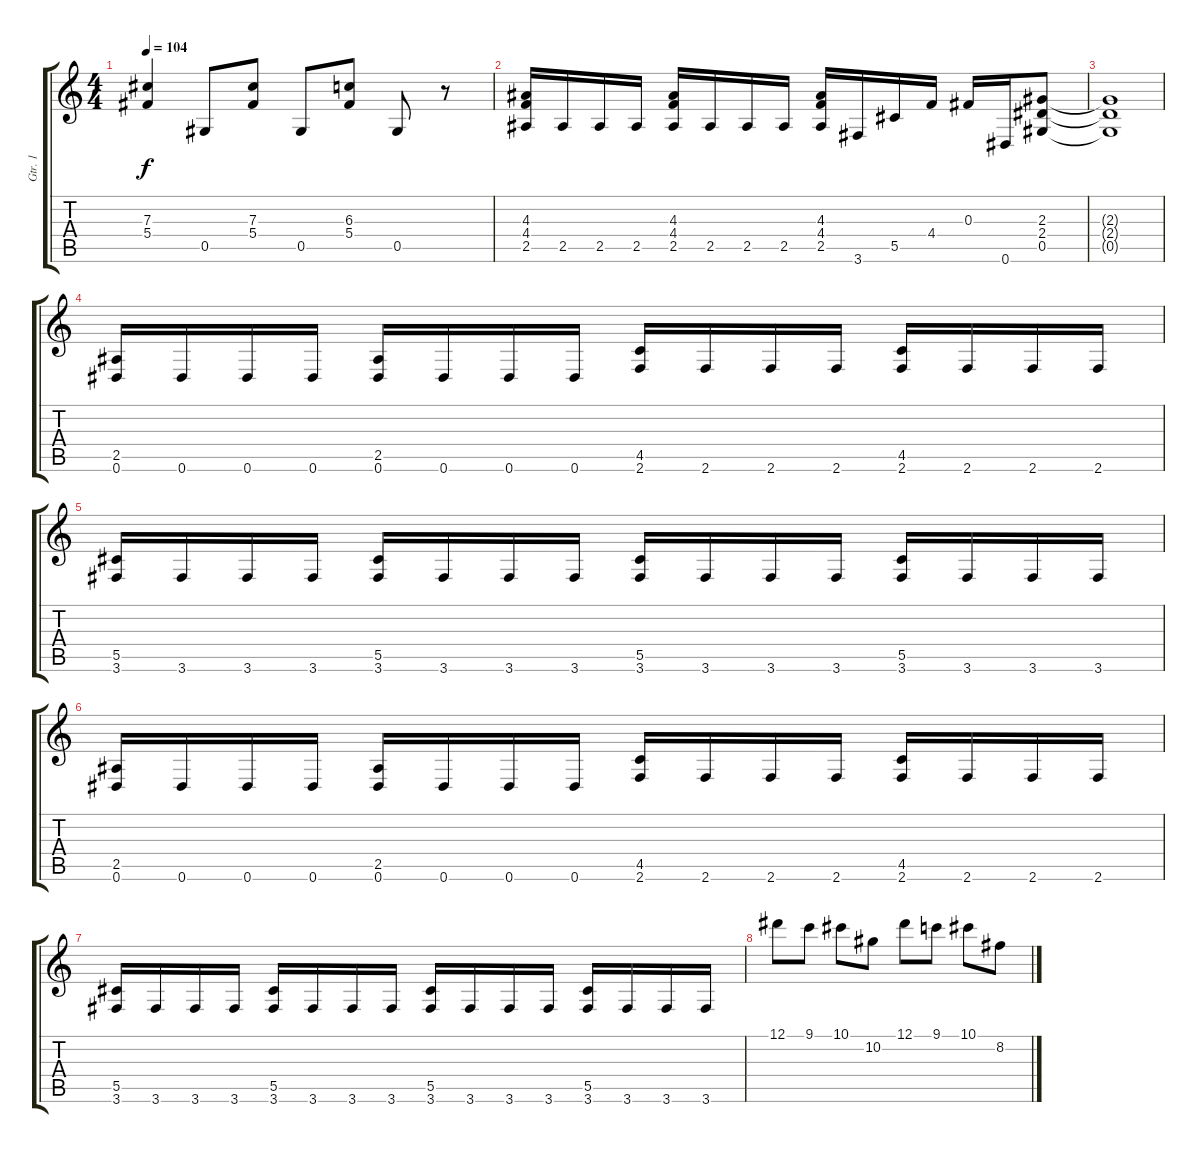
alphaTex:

\track ("Gtr. 1" "Gtr. 1") {instrument distortionguitar}
\staff {score tabs}
\tuning (Eb4 Bb3 Gb3 Db3 Ab2 Eb2) {hide}
\ts (4 4)
\tempo 104
\clef g2
\ks c
(7.3 5.4).4{dy f} 0.5.8 (7.3 5.4).8 0.5.8 (6.3 5.4).8 0.5.8 r.8 |
(4.3 4.4 2.5).16 2.5.16 2.5.16 2.5.16 (4.3 4.4 2.5).16 2.5.16 2.5.16 2.5.16 (4.3 4.4 2.5).16 3.6.16 5.5.16 4.4.16 0.3.16 0.6.16 (2.3 2.4 0.5).8 |
(2.3{t} 2.4{t} 0.5{t}).1 |
(2.5 0.6).16 0.6.16 0.6.16 0.6.16 (2.5 0.6).16 0.6.16 0.6.16 0.6.16 (4.5 2.6).16 2.6.16 2.6.16 2.6.16 (4.5 2.6).16 2.6.16 2.6.16 2.6.16 |
(5.5 3.6).16 3.6.16 3.6.16 3.6.16 (5.5 3.6).16 3.6.16 3.6.16 3.6.16 (5.5 3.6).16 3.6.16 3.6.16 3.6.16 (5.5 3.6).16 3.6.16 3.6.16 3.6.16 |
(2.5 0.6).16 0.6.16 0.6.16 0.6.16 (2.5 0.6).16 0.6.16 0.6.16 0.6.16 (4.5 2.6).16 2.6.16 2.6.16 2.6.16 (4.5 2.6).16 2.6.16 2.6.16 2.6.16 |
(5.5 3.6).16 3.6.16 3.6.16 3.6.16 (5.5 3.6).16 3.6.16 3.6.16 3.6.16 (5.5 3.6).16 3.6.16 3.6.16 3.6.16 (5.5 3.6).16 3.6.16 3.6.16 3.6.16 |
12.1.8 9.1.8 10.1.8 10.2.8 12.1.8 9.1.8 10.1.8 8.2.8
